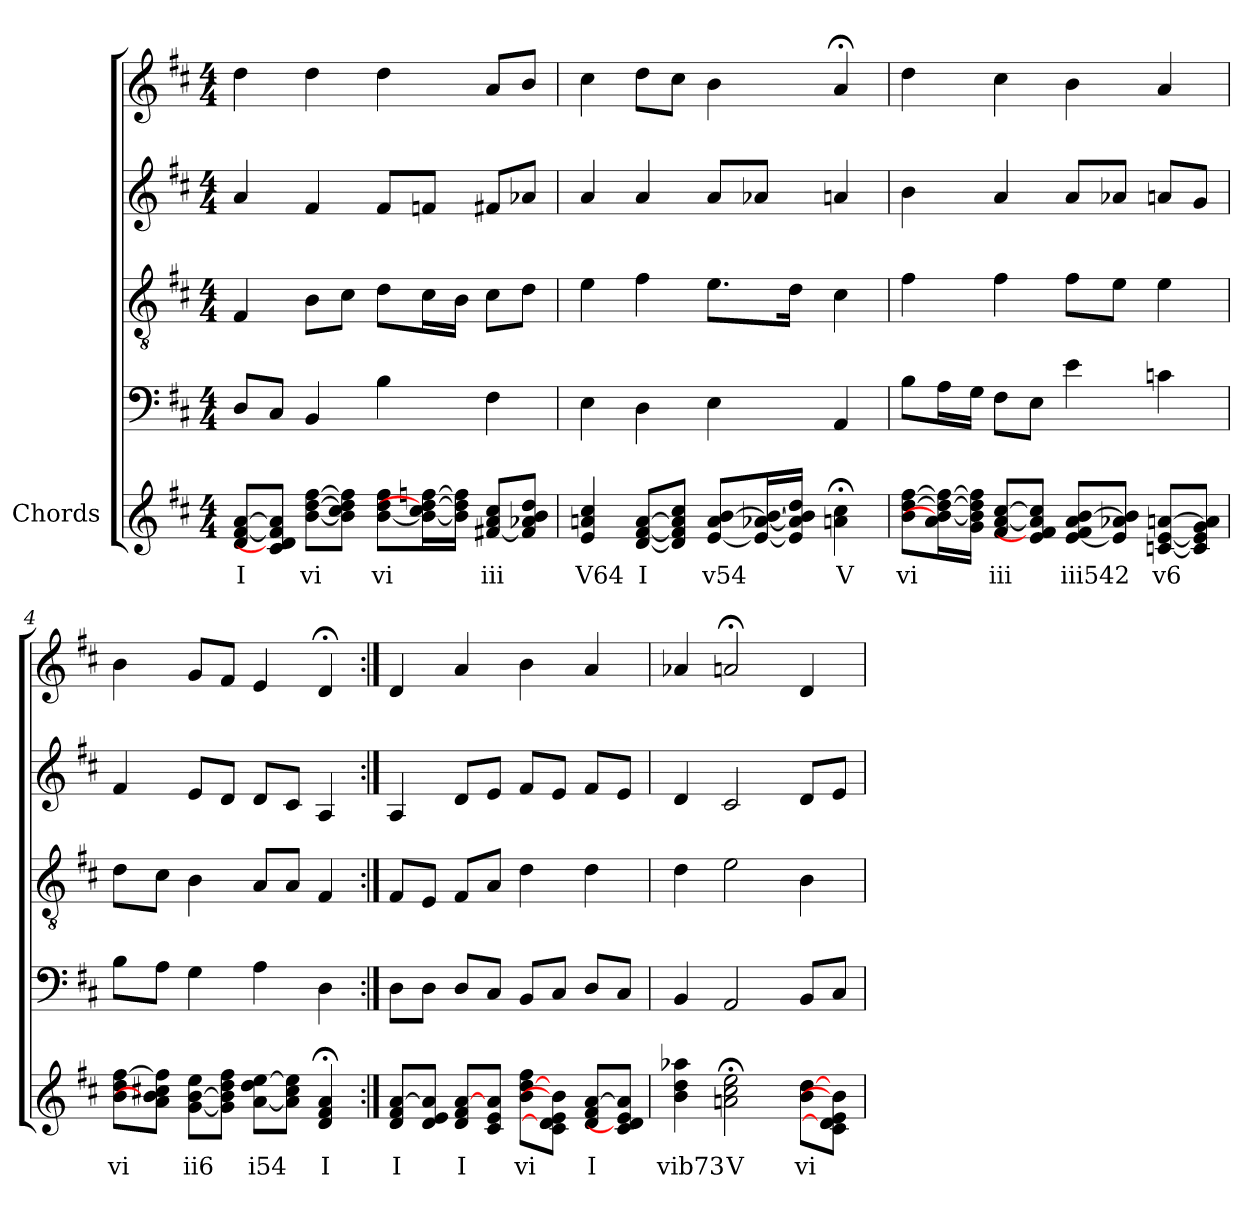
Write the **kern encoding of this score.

**kern	**text	**kern	**kern	**kern	**kern
*part5	*part5	*part4	*part3	*part2	*part1
*staff5	*staff5	*staff4	*staff3	*staff2	*staff1
*I"Chords	*	*	*	*	*
*clefG2	*	*clefF4	*clefGv2	*clefG2	*clefG2
*k[f#c#]	*	*k[f#c#]	*k[f#c#]	*k[f#c#]	*k[f#c#]
*M4/4	*	*M4/4	*M4/4	*M4/4	*M4/4
=1	=1	=1	=1	=1	=1
8d/ [8f# [8aL	I	8D/L	4F#/	4a/	4dd\
8c#/ 8d] 8f#] 8a]J	.	8C#/J	.	.	.
[8b\ [8dd [8ff#L	vi	4BB/	8B\L	4f#/	4dd\
8b\] 8cc# 8dd] 8ff#]J	.	.	8c#\J	.	.
[8b\ 8dd 8ff#L	vi	4B\	8d\L	8f#/L	4dd\
16b\_ 16cc# 16dd_ [16ffnL	.	.	16c#\L	8fn/J	.
16b\] 16dd] 16ff]JJ	.	.	16B\JJ	.	.
[8f#X/ 8a 8cc#L	iii	4F#\	8c#\L	8f#X/L	8a/L
8f#/] 8a-X 8b 8ddJ	.	.	8d\J	8a-X/J	8b/J
=2	=2	=2	=2	=2	=2
4e 4an 4cc#	V64	4E\	4e\	4a/	4cc#\
[8d/ [8f# [8aL	I	4D\	4f#\	4a/	8dd\L
8d/] 8f#] 8a] 8cc#J	.	.	.	.	8cc#\J
[8e/ 8a [8bL	v54	4E\	8.e\L	8a/L	4b\
16e/_ [16a-X 16b_L	.	.	.	8a-X/J	.
16e/] 16a-] 16b] 16ddJJ	.	.	16d\Jk	.	.
4an;< 4cc#;<	V	4AA/	4c#\	4an/	4a;</
=3	=3	=3	=3	=3	=3
8b\ [8dd [8ff#L	vi	8B\L	4f#\	4b\	4dd\
16a\ 16b_ 16dd_ 16ff#_L	.	16A\L	.	.	.
16g\ 16b] 16dd] 16ff#]JJ	.	16G\JJ	.	.	.
8f#/ [8a [8cc#L	iii	8F#\L	4f#\	4a/	4cc#\
8e/ 8f#] 8a] 8cc#]J	.	8E\J	.	.	.
[8e/ 8f# 8a [8bL	iii542	4e\	8f#\L	8a/L	4b\
8e/] 8a-X 8b]J	.	.	8e\J	8a-X/J	.
[8cn/ [8e [8anL	v6	4cn\	4e\	8an/L	4a/
8c/] 8e] 8g 8a]J	.	.	.	8g/J	.
=4	=4	=4	=4	=4	=4
8b\ 8dd [8ff#L	vi	8B\L	8d\L	4f#/	4b\
8a\ 8b] 8cc#X 8ff#]J	.	8A\J	8c#\J	.	.
[8g\ [8b 8eeL	ii6	4G\	4B\	8e/L	8g/L
8g\] 8b] 8dd 8ff#J	.	.	.	8d/J	8f#/J
[8a\ 8dd [8eeL	i54	4A\	8A/L	8d/L	4e/
8a\] 8cc# 8ee]J	.	.	8A/J	8c#/J	.
4d;< 4f#;< 4a;<	I	4D\	4F#/	4A/	4d;</
=5:|!	=5:|!	=5:|!	=5:|!	=5:|!	=5:|!
8d/ 8f# [8aL	I	8D\L	8F#/L	4A/	4d/
8d/ 8e 8a]J	.	8D\J	8E/J	.	.
8d/ 8f# [8aL	I	8D/L	8F#/L	8d/L	4a/
8c#/ 8e 8aJ	.	8C#/J	8A/J	8e/J	.
8b\ [8dd 8ff#L	vi	8BB/L	4d\	8f#/L	4b\
8c#\ 8d] 8e 8b]J	.	8C#/J	.	8e/J	.
8d/ 8f# [8aL	I	8D/L	4d\	8f#/L	4a/
8c#/ 8d] 8e 8a]J	.	8C#/J	.	8e/J	.
!!LO:LB:g=z
=6	=6	=6	=6	=6	=6
4b 4dd 4aa-X	vib73	4BB/	4d\	4d/	4a-X/
2an;< 2cc#;< 2ee;<	V	2AA/	2e\	2c#/	2an;</
8b\ [8ddL	vi	8BB/L	4B\	8d/L	4d/
8c#\ 8d] 8e 8b]J	.	8C#/J	.	8e/J	.
=	=	=	=	=	=
*-	*-	*-	*-	*-	*-
